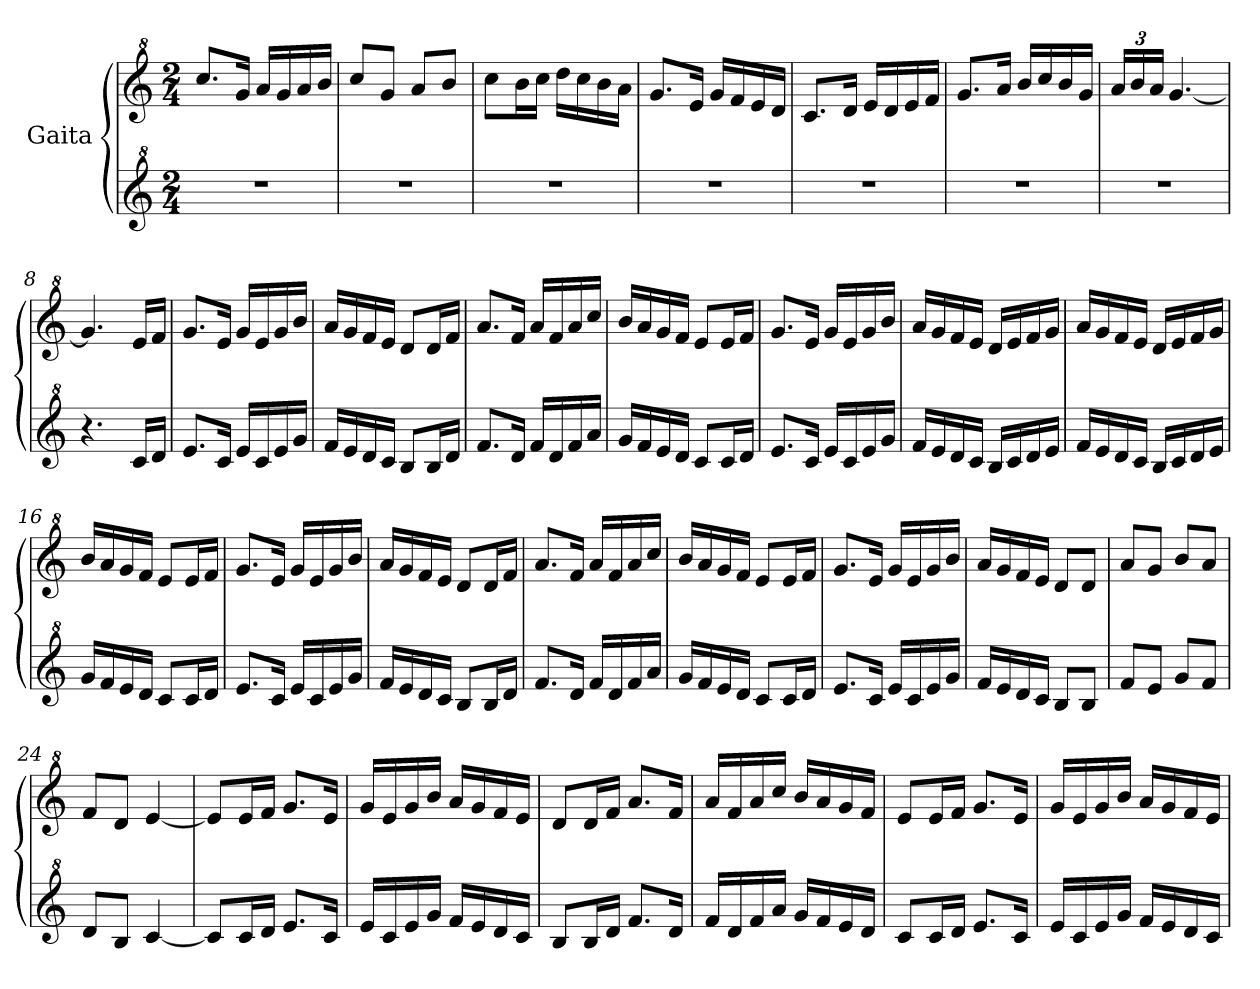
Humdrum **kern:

**kern	**kern
*part2	*part1
*staff2	*staff1
*I"Gaita	*I"Gaita
*clefG^2	*clefG^2
*k[]	*k[]
*M2/4	*M2/4
*MM92	*MM92
=1	=1
2r	8.ccc/L
.	16gg/Jk
.	16aa/LL
.	16gg/
.	16aa/
.	16bb/JJ
=2	=2
2r	8ccc/L
.	8gg/J
.	8aa/L
.	8bb/J
=3	=3
2r	8ccc\L
.	16bb\L
.	16ccc\JJ
.	16ddd\LL
.	16ccc\
.	16bb\
.	16aa\JJ
=4	=4
2r	8.gg/L
.	16ee/Jk
.	16gg/LL
.	16ff/
.	16ee/
.	16dd/JJ
=5	=5
2r	8.cc/L
.	16dd/Jk
.	16ee/LL
.	16dd/
.	16ee/
.	16ff/JJ
=6	=6
2r	8.gg/L
.	16aa/Jk
.	16bb/LL
.	16ccc/
.	16bb/
.	16gg/JJ
=7	=7
*	*Xbrackettup
2r	24aa/LL
.	24bb/
.	24aa/JJ
.	[4.gg/
=8	=8
4.r	4.gg/]
16cc/LL	16ee/LL
16dd/JJ	16ff/JJ
!!LO:LB:g=z
=9	=9
8.ee/L	8.gg/L
16cc/Jk	16ee/Jk
16ee/LL	16gg/LL
16cc/	16ee/
16ee/	16gg/
16gg/JJ	16bb/JJ
=10	=10
16ff/LL	16aa/LL
16ee/	16gg/
16dd/	16ff/
16cc/JJ	16ee/JJ
8b/L	8dd/L
16b/L	16dd/L
16dd/JJ	16ff/JJ
=11	=11
8.ff/L	8.aa/L
16dd/Jk	16ff/Jk
16ff/LL	16aa/LL
16dd/	16ff/
16ff/	16aa/
16aa/JJ	16ccc/JJ
=12	=12
16gg/LL	16bb/LL
16ff/	16aa/
16ee/	16gg/
16dd/JJ	16ff/JJ
8cc/L	8ee/L
16cc/L	16ee/L
16dd/JJ	16ff/JJ
=13	=13
8.ee/L	8.gg/L
16cc/Jk	16ee/Jk
16ee/LL	16gg/LL
16cc/	16ee/
16ee/	16gg/
16gg/JJ	16bb/JJ
=14	=14
16ff/LL	16aa/LL
16ee/	16gg/
16dd/	16ff/
16cc/JJ	16ee/JJ
16b/LL	16dd/LL
16cc/	16ee/
16dd/	16ff/
16ee/JJ	16gg/JJ
!!LO:LB:g=z
=15	=15
16ff/LL	16aa/LL
16ee/	16gg/
16dd/	16ff/
16cc/JJ	16ee/JJ
16b/LL	16dd/LL
16cc/	16ee/
16dd/	16ff/
16ee/JJ	16gg/JJ
=16	=16
16gg/LL	16bb/LL
16ff/	16aa/
16ee/	16gg/
16dd/JJ	16ff/JJ
8cc/L	8ee/L
16cc/L	16ee/L
16dd/JJ	16ff/JJ
=17	=17
8.ee/L	8.gg/L
16cc/Jk	16ee/Jk
16ee/LL	16gg/LL
16cc/	16ee/
16ee/	16gg/
16gg/JJ	16bb/JJ
=18	=18
16ff/LL	16aa/LL
16ee/	16gg/
16dd/	16ff/
16cc/JJ	16ee/JJ
8b/L	8dd/L
16b/L	16dd/L
16dd/JJ	16ff/JJ
=19	=19
8.ff/L	8.aa/L
16dd/Jk	16ff/Jk
16ff/LL	16aa/LL
16dd/	16ff/
16ff/	16aa/
16aa/JJ	16ccc/JJ
=20	=20
16gg/LL	16bb/LL
16ff/	16aa/
16ee/	16gg/
16dd/JJ	16ff/JJ
8cc/L	8ee/L
16cc/L	16ee/L
16dd/JJ	16ff/JJ
!!LO:LB:g=z
=21	=21
8.ee/L	8.gg/L
16cc/Jk	16ee/Jk
16ee/LL	16gg/LL
16cc/	16ee/
16ee/	16gg/
16gg/JJ	16bb/JJ
=22	=22
16ff/LL	16aa/LL
16ee/	16gg/
16dd/	16ff/
16cc/JJ	16ee/JJ
8b/L	8dd/L
8b/J	8dd/J
=23	=23
8ff/L	8aa/L
8ee/J	8gg/J
8gg/L	8bb/L
8ff/J	8aa/J
=24	=24
8dd/L	8ff/L
8b/J	8dd/J
[4cc/	[4ee/
=25	=25
8cc/L]	8ee/L]
16cc/L	16ee/L
16dd/JJ	16ff/JJ
8.ee/L	8.gg/L
16cc/Jk	16ee/Jk
=26	=26
16ee/LL	16gg/LL
16cc/	16ee/
16ee/	16gg/
16gg/JJ	16bb/JJ
16ff/LL	16aa/LL
16ee/	16gg/
16dd/	16ff/
16cc/JJ	16ee/JJ
=27	=27
8b/L	8dd/L
16b/L	16dd/L
16dd/JJ	16ff/JJ
8.ff/L	8.aa/L
16dd/Jk	16ff/Jk
!!LO:LB:g=z
=28	=28
16ff/LL	16aa/LL
16dd/	16ff/
16ff/	16aa/
16aa/JJ	16ccc/JJ
16gg/LL	16bb/LL
16ff/	16aa/
16ee/	16gg/
16dd/JJ	16ff/JJ
=29	=29
8cc/L	8ee/L
16cc/L	16ee/L
16dd/JJ	16ff/JJ
8.ee/L	8.gg/L
16cc/Jk	16ee/Jk
=30	=30
16ee/LL	16gg/LL
16cc/	16ee/
16ee/	16gg/
16gg/JJ	16bb/JJ
16ff/LL	16aa/LL
16ee/	16gg/
16dd/	16ff/
16cc/JJ	16ee/JJ
=	=
*-	*-
